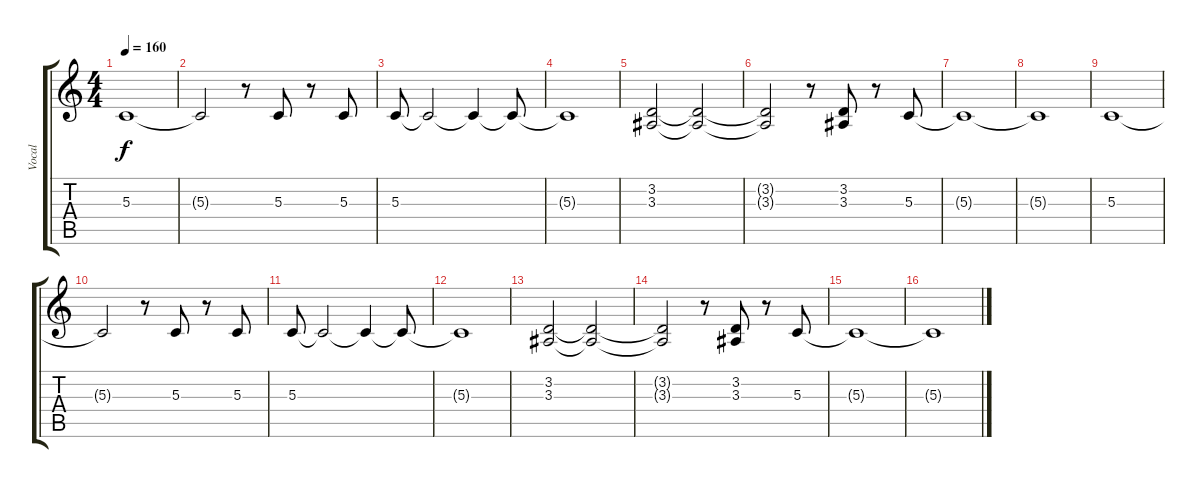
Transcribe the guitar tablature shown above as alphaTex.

\track ("Vocal" "Vocal") {instrument stringensemble1}
\staff {score tabs}
\tuning (E4 B3 G3 D3 A2 E2) {hide}
\ts (4 4)
\tempo 160
\clef g2
\ks c
5.3.1{dy f} |
5.3{t}.2 r.8 5.3.8 r.8 5.3.8 |
5.3.8 5.3{t}.2 5.3{t}.4 5.3{t}.8 |
5.3{t}.1 |
(3.2 3.3).2 (3.2{t} 3.3{t}).2 |
(3.2{t} 3.3{t}).2 r.8 (3.2 3.3).8 r.8 5.3.8 |
5.3{t}.1 |
5.3{t}.1 |
5.3.1 |
5.3{t}.2 r.8 5.3.8 r.8 5.3.8 |
5.3.8 5.3{t}.2 5.3{t}.4 5.3{t}.8 |
5.3{t}.1 |
(3.2 3.3).2 (3.2{t} 3.3{t}).2 |
(3.2{t} 3.3{t}).2 r.8 (3.2 3.3).8 r.8 5.3.8 |
5.3{t}.1 |
5.3{t}.1
